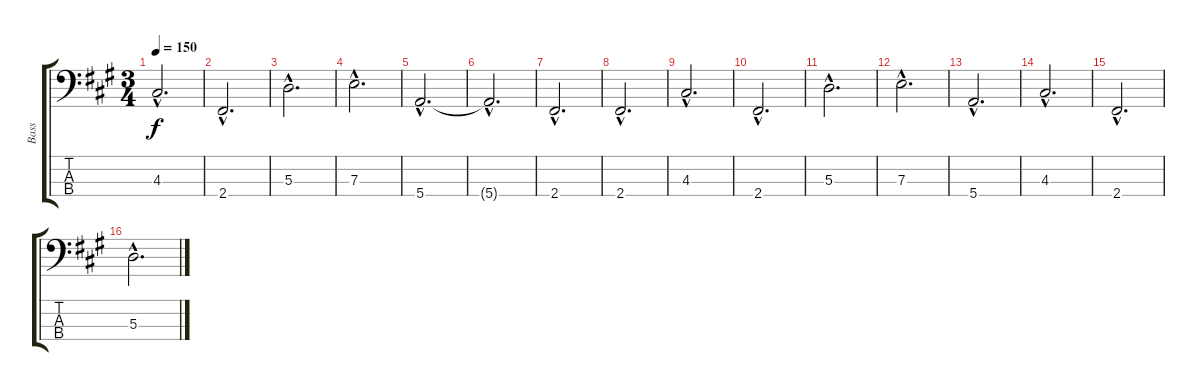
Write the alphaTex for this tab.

\track ("Bass" "Bass") {instrument electricbassfinger}
\staff {score tabs}
\tuning (G2 D2 A1 E1) {hide}
\ts (3 4)
\tempo 150
\clef f4
\ks f#minor
4.3{hac}.2{d dy f} |
2.4{hac}.2{d} |
5.3{hac}.2{d} |
7.3{hac}.2{d} |
5.4{hac}.2{d} |
5.4{hac t}.2{d} |
2.4{hac}.2{d} |
2.4{hac}.2{d} |
4.3{hac}.2{d} |
2.4{hac}.2{d} |
5.3{hac}.2{d} |
7.3{hac}.2{d} |
5.4{hac}.2{d} |
4.3{hac}.2{d} |
2.4{hac}.2{d} |
5.3{hac}.2{d}
